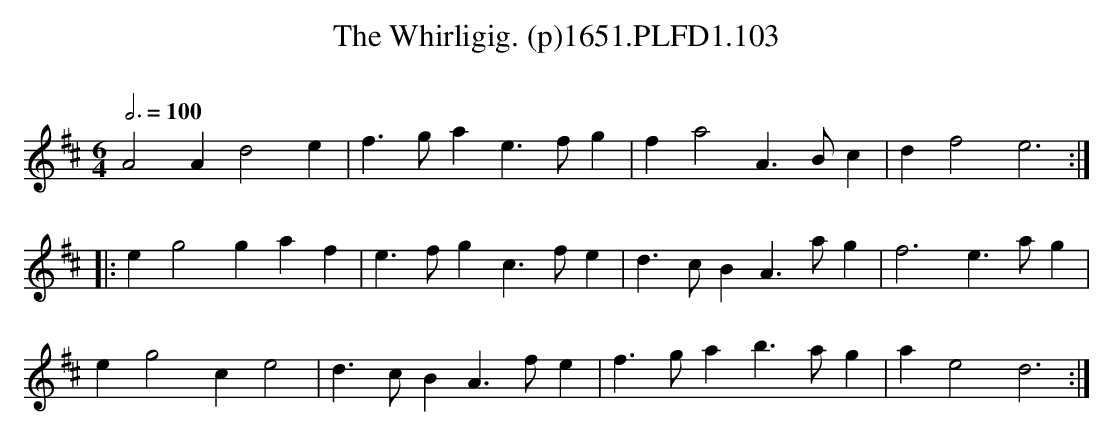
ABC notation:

X:1
T:Whirligig. (p)1651.PLFD1.103, The
M:6/4
L:1/4
Q:3/4=100
O:
K:D
A2Ad2e|f>gae>fg|fa2A>Bc|df2e3:|
|:eg2gaf|e>fgc>fe|d>cBA>ag|f3e>ag|
eg2ce2|d>cBA>fe|f>gab>ag|ae2d3:|
